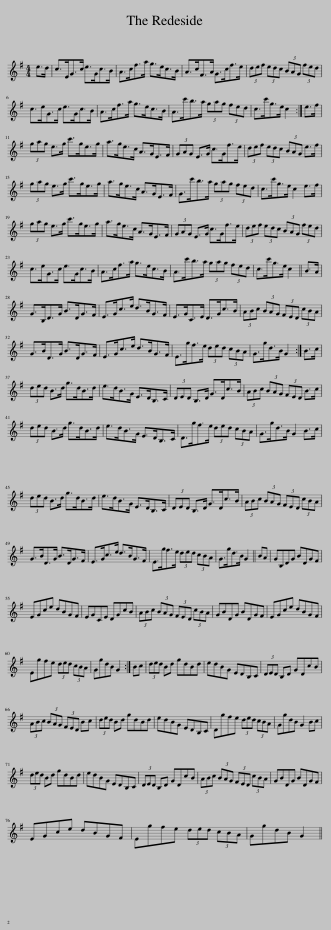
X:1
L:1/8
M:4/4
I:linebreak $
K:G
V:1 treble
V:1
 e>d | c>EG>c e>Gc>B | A>cf>a g>ec>B | A>cF>A G>cf>e | (3def (3edc (3BAG (3fed |$ %5
 c>eG>c e>Gc>B | A>cf>a g>ec>B | A>c'b>a (3gag (3fed | c>c'g>e c2 :| e>f |$ %10
 (3gag e>g c'>ge>g | a>ge>c A>GE>F | (3GAG E>G c>Gf>e | (3def (3edc (3BAG e>f |$ (3gag e>g c'>ge>g | %15
 a>ge>c A>GE>F | G>c'b>a (3gag (3fed | c>c'g>e c2 e>f |$ (3gag e>g c'>ge>g | a>ge>c A>GE>F | %20
 (3GAG E>G c>Gf>e | (3def (3edc (3BAG (3fed |$ c>eG>c e>Gc>B | A>cf>a g>ec>B | A>c'b>a (3gag (3fed | %25
 c>c'g>e c2 || B>A |$ G>B,D>G B>DG>F | E>Gc>e d>BG>F | E>GC>E D>Gc>B | %30
 (3ABc (3BAG (3FED (3cBA |$ G>BD>G B>DG>F | E>Gc>e d>BG>F | E>gf>e (3ded (3cBA | G>gd>B G2 :| %35
 B>c |$ (3ded B>d g>dB>d | e>dB>G E>DB,>C | (3DED B,>D G>Dc>B | (3ABc (3BAG (3FED B>c |$ %40
 (3ded B>d g>dB>d | e>dB>G E>DB,>C | D>gf>e (3ded (3cBA | G>gd>B G2 B>c |$ (3ded B>d g>dB>d | %45
 e>dB>G E>DB,>C | (3DED B,>D G>Dc>B | (3ABc (3BAG (3FED (3cBA |$ G>BD>G B>DG>F | E>Gc>e d>BG>F | %50
 E>gf>e (3ded (3cBA | G>gd>B G2 || BA | GB,DG BDGF |$ EGce dBGF | %55
 EGCE DGcB | (3ABc (3BAG (3FED (3cBA | GBDG BDGF | EGce dBGF |$ Egfe (3ded (3cBA | %60
 GgdB G2 :| Bc | (3ded Bd gdBd | edBG EDB,C | (3DED B,D GDcB |$ %65
 (3ABc (3BAG (3FED Bc | (3ded Bd gdBd | edBG EDB,C | Dgfe (3ded (3cBA | GgdB G2 Bc |$ %70
 (3ded Bd gdBd | edBG EDB,C | (3DED B,D GDcB | (3ABc (3BAG (3FED (3cBA | GBDG BDGF |$ %75
 EGce dBGF | Egfe (3ded (3cBA | GgdB G2 || %78
